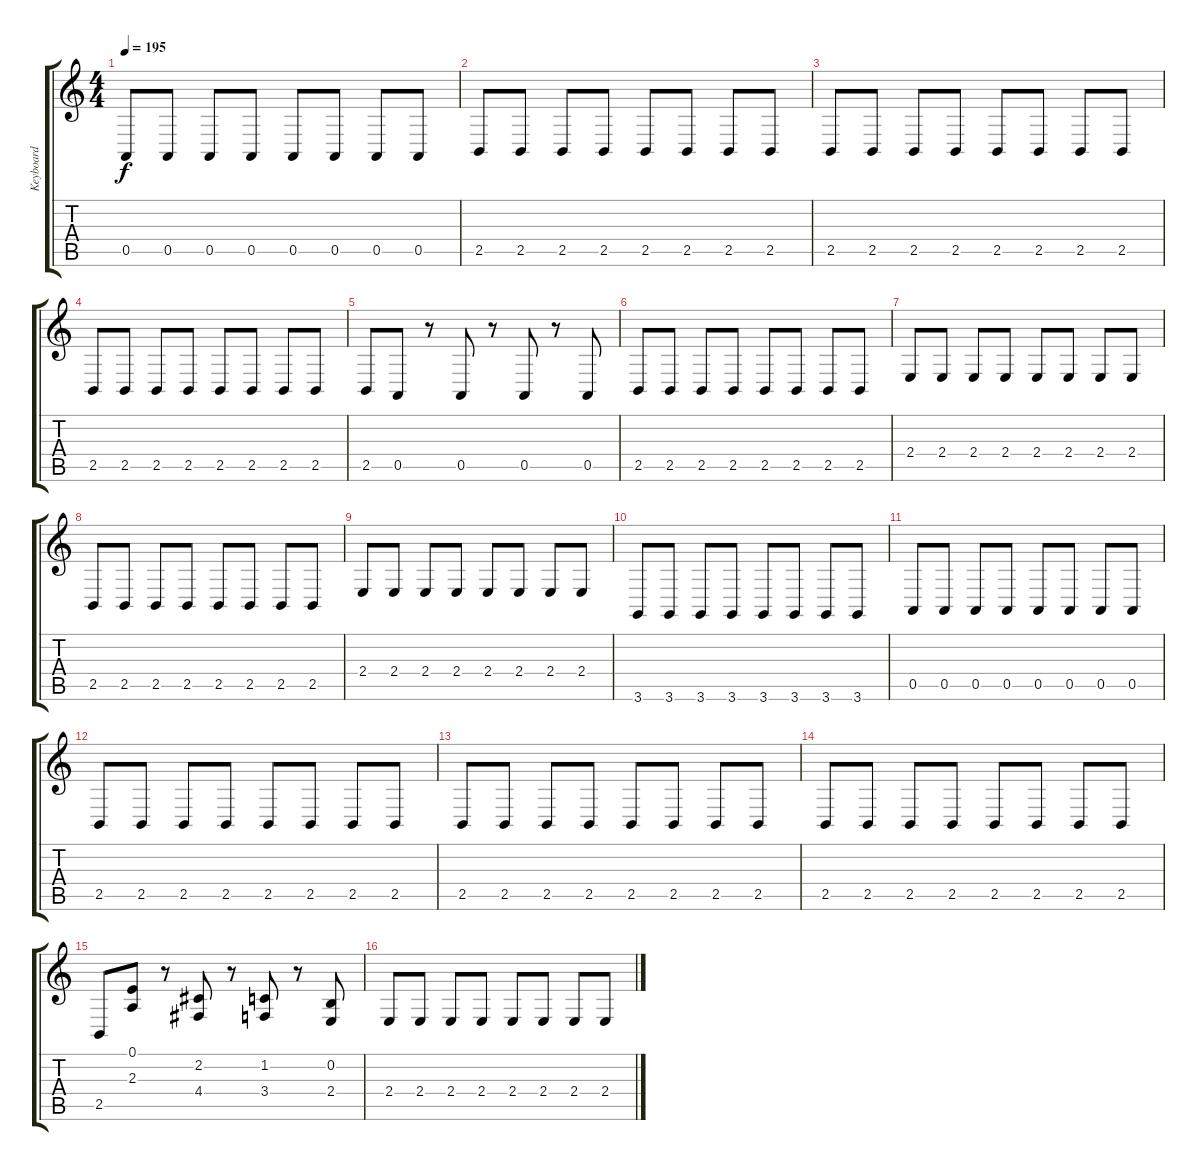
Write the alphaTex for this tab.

\track ("Keyboard" "Keyboard") {instrument brightacousticpiano}
\staff {score tabs}
\tuning (E4 B3 G3 D3 A2 E2) {hide}
\ts (4 4)
\tempo 195
\clef g2
\ks c
0.5.8{dy f} 0.5.8 0.5.8 0.5.8 0.5.8 0.5.8 0.5.8 0.5.8 |
2.5.8 2.5.8 2.5.8 2.5.8 2.5.8 2.5.8 2.5.8 2.5.8 |
2.5.8 2.5.8 2.5.8 2.5.8 2.5.8 2.5.8 2.5.8 2.5.8 |
2.5.8 2.5.8 2.5.8 2.5.8 2.5.8 2.5.8 2.5.8 2.5.8 |
2.5.8 0.5.8 r.8 0.5.8 r.8 0.5.8 r.8 0.5.8 |
2.5.8 2.5.8 2.5.8 2.5.8 2.5.8 2.5.8 2.5.8 2.5.8 |
2.4.8 2.4.8 2.4.8 2.4.8 2.4.8 2.4.8 2.4.8 2.4.8 |
2.5.8 2.5.8 2.5.8 2.5.8 2.5.8 2.5.8 2.5.8 2.5.8 |
2.4.8 2.4.8 2.4.8 2.4.8 2.4.8 2.4.8 2.4.8 2.4.8 |
3.6.8 3.6.8 3.6.8 3.6.8 3.6.8 3.6.8 3.6.8 3.6.8 |
0.5.8 0.5.8 0.5.8 0.5.8 0.5.8 0.5.8 0.5.8 0.5.8 |
2.5.8 2.5.8 2.5.8 2.5.8 2.5.8 2.5.8 2.5.8 2.5.8 |
2.5.8 2.5.8 2.5.8 2.5.8 2.5.8 2.5.8 2.5.8 2.5.8 |
2.5.8 2.5.8 2.5.8 2.5.8 2.5.8 2.5.8 2.5.8 2.5.8 |
2.5.8 (0.1 2.3).8 r.8 (2.2 4.4).8 r.8 (1.2 3.4).8 r.8 (0.2 2.4).8 |
2.4.8 2.4.8 2.4.8 2.4.8 2.4.8 2.4.8 2.4.8 2.4.8
